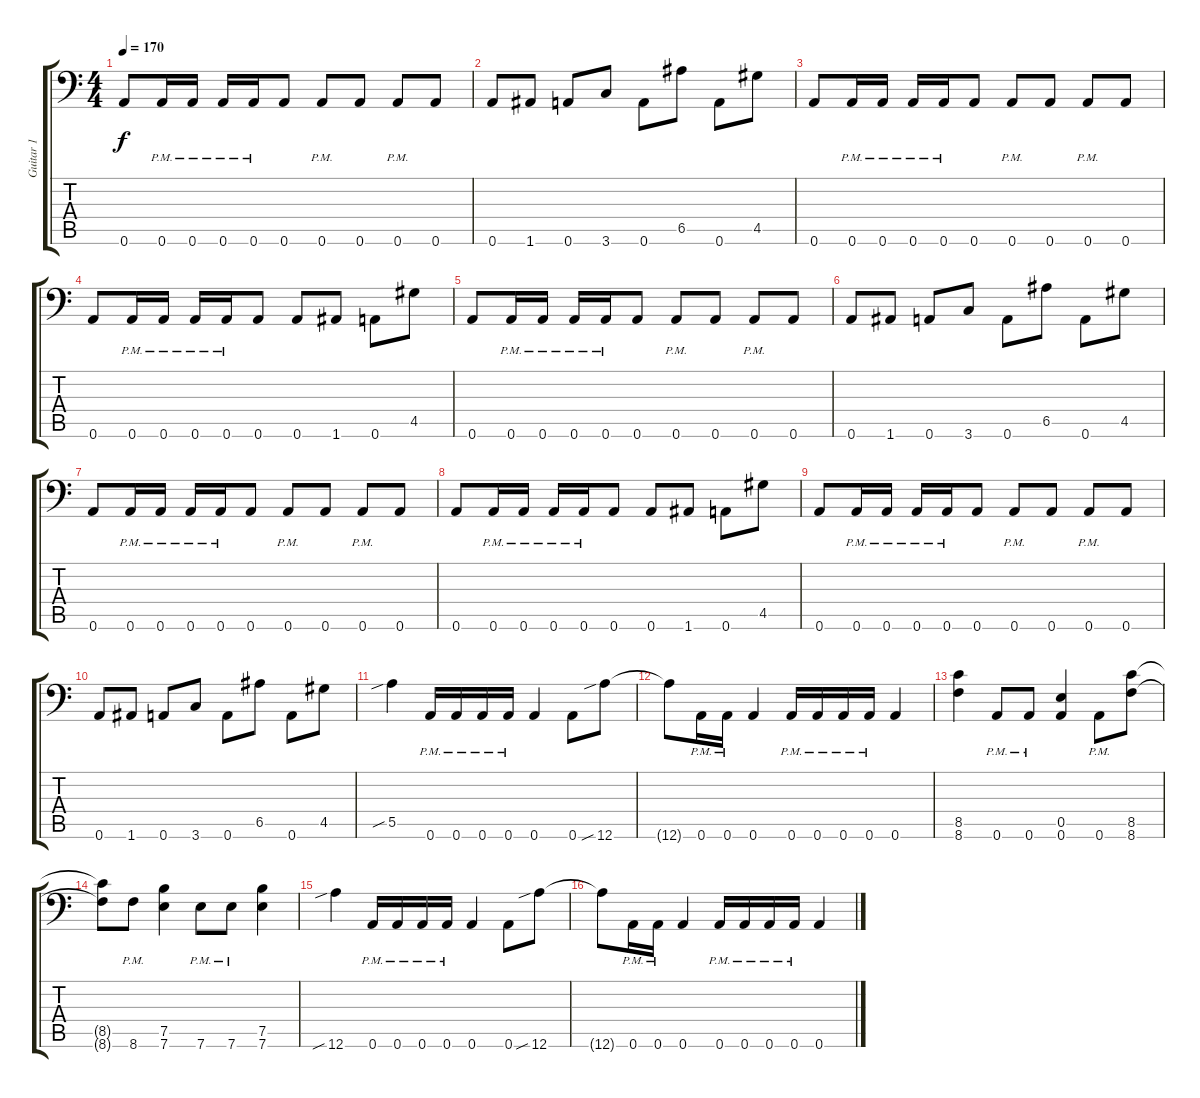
\track ("Guitar 1" "Guitar 1") {instrument distortionguitar}
\staff {score tabs}
\tuning (B3 Gb3 D3 A2 E2 A1) {hide}
\ts (4 4)
\tempo 170
\clef f4
\ks c
0.6.8{dy f} 0.6{pm}.16 0.6{pm}.16 0.6{pm}.16 0.6{pm}.16 0.6.8 0.6{pm}.8 0.6.8 0.6{pm}.8 0.6.8 |
0.6.8 1.6.8 0.6.8 3.6.8 0.6.8 6.5.8 0.6.8 4.5.8 |
0.6.8 0.6{pm}.16 0.6{pm}.16 0.6{pm}.16 0.6{pm}.16 0.6.8 0.6{pm}.8 0.6.8 0.6{pm}.8 0.6.8 |
0.6.8 0.6{pm}.16 0.6{pm}.16 0.6{pm}.16 0.6{pm}.16 0.6.8 0.6.8 1.6.8 0.6.8 4.5.8 |
0.6.8 0.6{pm}.16 0.6{pm}.16 0.6{pm}.16 0.6{pm}.16 0.6.8 0.6{pm}.8 0.6.8 0.6{pm}.8 0.6.8 |
0.6.8 1.6.8 0.6.8 3.6.8 0.6.8 6.5.8 0.6.8 4.5.8 |
0.6.8 0.6{pm}.16 0.6{pm}.16 0.6{pm}.16 0.6{pm}.16 0.6.8 0.6{pm}.8 0.6.8 0.6{pm}.8 0.6.8 |
0.6.8 0.6{pm}.16 0.6{pm}.16 0.6{pm}.16 0.6{pm}.16 0.6.8 0.6.8 1.6.8 0.6.8 4.5.8 |
0.6.8 0.6{pm}.16 0.6{pm}.16 0.6{pm}.16 0.6{pm}.16 0.6.8 0.6{pm}.8 0.6.8 0.6{pm}.8 0.6.8 |
0.6.8 1.6.8 0.6.8 3.6.8 0.6.8 6.5.8 0.6.8 4.5.8 |
5.5{sib}.4 0.6{pm}.16 0.6{pm}.16 0.6{pm}.16 0.6{pm}.16 0.6.4 0.6.8 12.6{sib}.8 |
12.6{t}.8 0.6{pm}.16 0.6{pm}.16 0.6.4 0.6{pm}.16 0.6{pm}.16 0.6{pm}.16 0.6{pm}.16 0.6.4 |
(8.5 8.6).4 0.6{pm}.8 0.6{pm}.8 (0.5 0.6).4 0.6{pm}.8 (8.5 8.6).8 |
(8.5{t} 8.6{t}).8 8.6{pm}.8 (7.5 7.6).4 7.6{pm}.8 7.6{pm}.8 (7.5 7.6).4 |
12.6{sib}.4 0.6{pm}.16 0.6{pm}.16 0.6{pm}.16 0.6{pm}.16 0.6.4 0.6.8 12.6{sib}.8 |
12.6{t}.8 0.6{pm}.16 0.6{pm}.16 0.6.4 0.6{pm}.16 0.6{pm}.16 0.6{pm}.16 0.6{pm}.16 0.6.4
